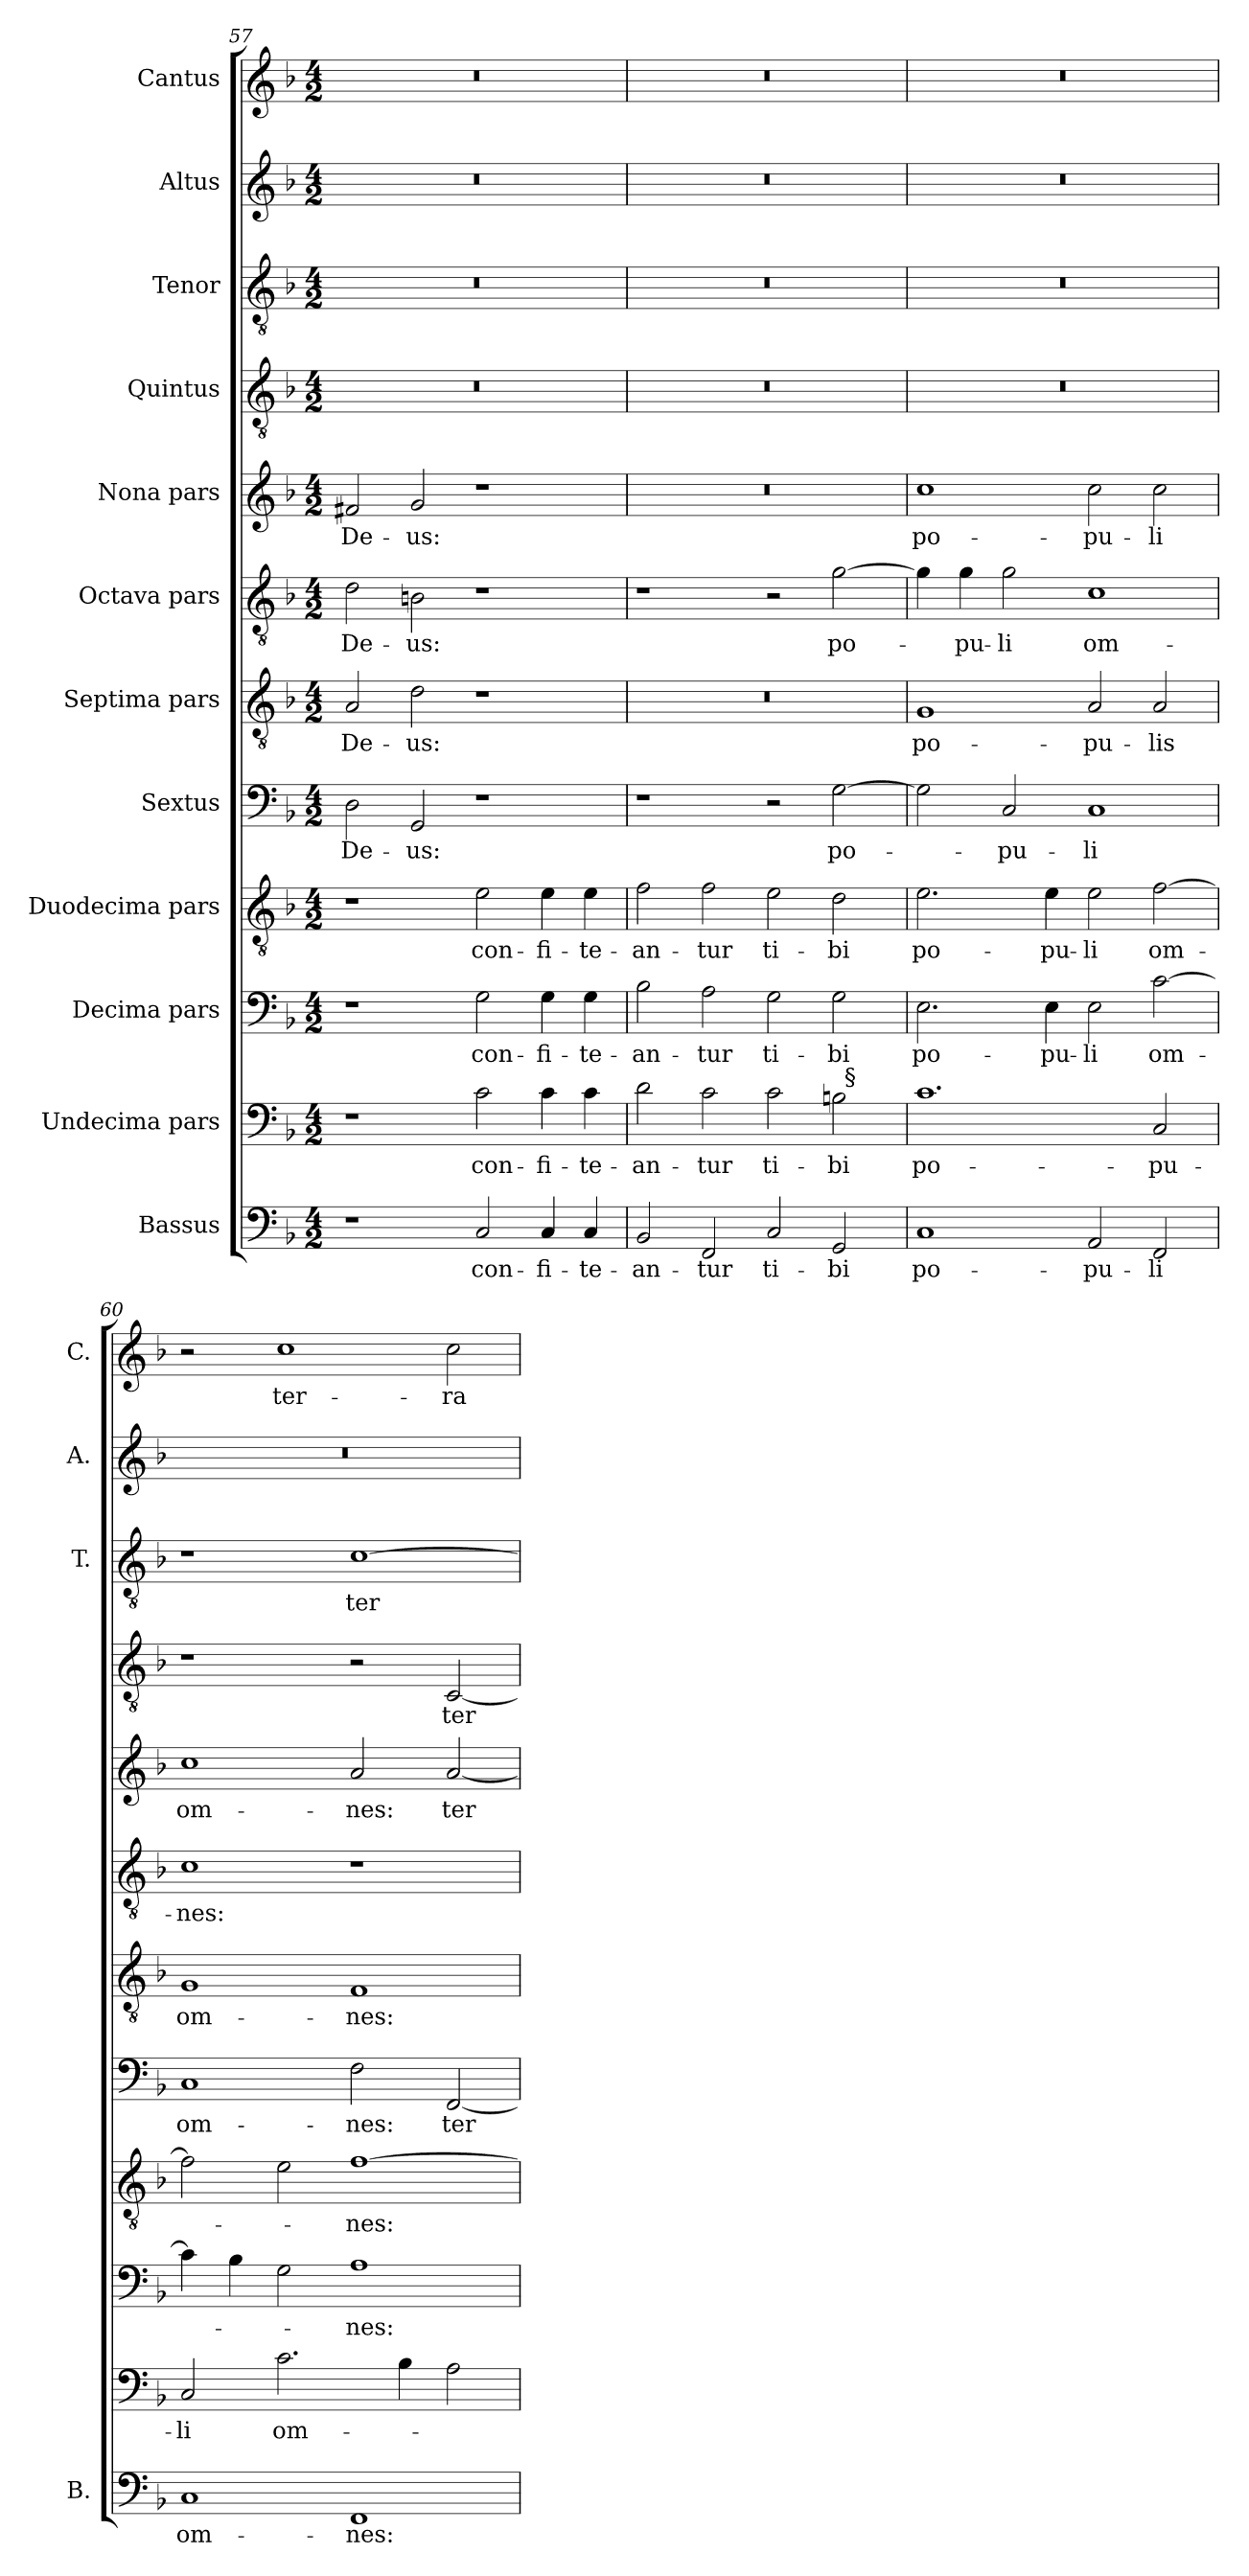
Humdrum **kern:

**kern	**text	**kern	**text	**kern	**text	**kern	**text	**kern	**text	**kern	**text	**kern	**text	**kern	**text	**kern	**text	**kern	**text	**kern	**kern	**text
*part12	*part12	*part11	*part11	*part10	*part10	*part9	*part9	*part8	*part8	*part7	*part7	*part6	*part6	*part5	*part5	*part4	*part4	*part3	*part3	*part2	*part1	*part1
*staff12	*staff12	*staff11	*staff11	*staff10	*staff10	*staff9	*staff9	*staff8	*staff8	*staff7	*staff7	*staff6	*staff6	*staff5	*staff5	*staff4	*staff4	*staff3	*staff3	*staff2	*staff1	*staff1
*I"Bassus	*	*I"Undecima pars	*	*I"Decima pars	*	*I"Duodecima pars	*	*I"Sextus	*	*I"Septima pars	*	*I"Octava pars	*	*I"Nona pars	*	*I"Quintus	*	*I"Tenor	*	*I"Altus	*I"Cantus	*
*I'B.	*	*	*	*	*	*	*	*	*	*	*	*	*	*	*	*	*	*I'T.	*	*I'A.	*I'C.	*
*clefF4	*	*clefF4	*	*clefF4	*	*clefGv2	*	*clefF4	*	*clefGv2	*	*clefGv2	*	*clefG2	*	*clefGv2	*	*clefGv2	*	*clefG2	*clefG2	*
*	*	*	*	*	*	*ITrd7c12	*	*	*	*ITrd7c12	*	*ITrd7c12	*	*	*	*ITrd7c12	*	*ITrd7c12	*	*	*	*
*k[b-]	*	*k[b-]	*	*k[b-]	*	*k[b-]	*	*k[b-]	*	*k[b-]	*	*k[b-]	*	*k[b-]	*	*k[b-]	*	*k[b-]	*	*k[b-]	*k[b-]	*
*F:	*	*F:	*	*F:	*	*F:	*	*F:	*	*F:	*	*F:	*	*F:	*	*F:	*	*F:	*	*F:	*F:	*
*M4/2	*	*M4/2	*	*M4/2	*	*M4/2	*	*M4/2	*	*M4/2	*	*M4/2	*	*M4/2	*	*M4/2	*	*M4/2	*	*M4/2	*M4/2	*
=57	=57	=57	=57	=57	=57	=57	=57	=57	=57	=57	=57	=57	=57	=57	=57	=57	=57	=57	=57	=57	=57	=57
!	!	!	!	!	!	!	!	!	!LO:LY:b	!	!LO:LY:b	!	!LO:LY:b	!	!LO:LY:b	!LO:N:vis=1	!	!LO:N:vis=1	!	!LO:N:vis=1	!LO:N:vis=1	!
1r	.	1r	.	1r	.	1r	.	2D\	De-	2AA/	De-	2D\	De-	2f#X/	De-	0r	.	0r	.	0r	0r	.
!	!	!	!	!	!	!	!	!	!LO:LY:b	!	!LO:LY:b	!	!LO:LY:b	!	!LO:LY:b	!	!	!	!	!	!	!
.	.	.	.	.	.	.	.	2GG/	-us:	2D\	-us:	2BBn\	-us:	2g/	-us:	.	.	.	.	.	.	.
!	!LO:LY:b	!	!LO:LY:b	!	!LO:LY:b	!	!LO:LY:b	!	!	!	!	!	!	!	!	!	!	!	!	!	!	!
2C/	con-	2c\	con-	2G\	con-	2E\	con-	1r	.	1r	.	1r	.	1r	.	.	.	.	.	.	.	.
!	!LO:LY:b	!	!LO:LY:b	!	!LO:LY:b	!	!LO:LY:b	!	!	!	!	!	!	!	!	!	!	!	!	!	!	!
4C/	-fi-	4c\	-fi-	4G\	-fi-	4E\	-fi-	.	.	.	.	.	.	.	.	.	.	.	.	.	.	.
!	!LO:LY:b	!	!LO:LY:b	!	!LO:LY:b	!	!LO:LY:b	!	!	!	!	!	!	!	!	!	!	!	!	!	!	!
4C/	-te-	4c\	-te-	4G\	-te-	4E\	-te-	.	.	.	.	.	.	.	.	.	.	.	.	.	.	.
=58	=58	=58	=58	=58	=58	=58	=58	=58	=58	=58	=58	=58	=58	=58	=58	=58	=58	=58	=58	=58	=58	=58
!	!LO:LY:b	!	!LO:LY:b	!	!LO:LY:b	!	!LO:LY:b	!	!	!LO:N:vis=1	!	!	!	!LO:N:vis=1	!	!LO:N:vis=1	!	!LO:N:vis=1	!	!LO:N:vis=1	!LO:N:vis=1	!
*	*	*^	*	*	*	*	*	*	*	*	*	*	*	*	*	*	*	*	*	*	*	*
2BB-/	-an-	2d\	1ryy	-an-	2B-\	-an-	2F\	-an-	1r	.	0r	.	1r	.	0r	.	0r	.	0r	.	0r	0r	.
!	!LO:LY:b	!	!	!LO:LY:b	!	!LO:LY:b	!	!LO:LY:b	!	!	!	!	!	!	!	!	!	!	!	!	!	!	!
2FF/	-tur	2c\	.	-tur	2A\	-tur	2F\	-tur	.	.	.	.	.	.	.	.	.	.	.	.	.	.	.
!	!LO:LY:b	!	!	!LO:LY:b	!	!LO:LY:b	!	!LO:LY:b	!	!	!	!	!	!	!	!	!	!	!	!	!	!	!
2C/	ti-	2c\	2ryy	ti-	2G\	ti-	2E\	ti-	2r	.	.	.	2r	.	.	.	.	.	.	.	.	.	.
!	!LO:LY:b	!	!	!LO:LY:b	!	!LO:LY:b	!	!LO:LY:b	!	!LO:LY:b	!	!	!	!LO:LY:b	!	!	!	!	!	!	!	!	!
2GG/	-bi	2B\	32ryy	-bi	2G\	-bi	2D\	-bi	[>2G\	po-	.	.	[>2G\	po-	.	.	.	.	.	.	.	.	.
!	!	!	!LO:TX:a:t=§	!	!	!	!	!	!	!	!	!	!	!	!	!	!	!	!	!	!	!	!
.	.	.	4...ryy	.	.	.	.	.	.	.	.	.	.	.	.	.	.	.	.	.	.	.	.
=59	=59	=59	=59	=59	=59	=59	=59	=59	=59	=59	=59	=59	=59	=59	=59	=59	=59	=59	=59	=59	=59	=59	=59
!	!LO:LY:b	!	!	!LO:LY:b	!	!LO:LY:b	!	!LO:LY:b	!	!	!	!LO:LY:b	!	!	!	!LO:LY:b	!LO:N:vis=1	!	!LO:N:vis=1	!	!LO:N:vis=1	!LO:N:vis=1	!
*	*	*v	*v	*	*	*	*	*	*	*	*	*	*	*	*	*	*	*	*	*	*	*	*
1C	po-	1.c	po-	2.E\	po-	2.E\	po-	2G\]	.	1GG	po-	4G\]	.	1cc	po-	0r	.	0r	.	0r	0r	.
!	!	!	!	!	!	!	!	!	!	!	!	!	!LO:LY:b	!	!	!	!	!	!	!	!	!
.	.	.	.	.	.	.	.	.	.	.	.	4G\	-pu-	.	.	.	.	.	.	.	.	.
!	!	!	!	!	!	!	!	!	!LO:LY:b	!	!	!	!LO:LY:b	!	!	!	!	!	!	!	!	!
.	.	.	.	.	.	.	.	2C/	-pu-	.	.	2G\	-li	.	.	.	.	.	.	.	.	.
!	!	!	!	!	!LO:LY:b	!	!LO:LY:b	!	!	!	!	!	!	!	!	!	!	!	!	!	!	!
.	.	.	.	4E\	-pu-	4E\	-pu-	.	.	.	.	.	.	.	.	.	.	.	.	.	.	.
!	!LO:LY:b	!	!	!	!LO:LY:b	!	!LO:LY:b	!	!LO:LY:b	!	!LO:LY:b	!	!LO:LY:b	!	!LO:LY:b	!	!	!	!	!	!	!
2AA/	-pu-	.	.	2E\	-li	2E\	-li	1C	-li	2AA/	-pu-	1C	om-	2cc\	-pu-	.	.	.	.	.	.	.
!	!LO:LY:b	!	!LO:LY:b	!	!LO:LY:b	!	!LO:LY:b	!	!	!	!LO:LY:b	!	!	!	!LO:LY:b	!	!	!	!	!	!	!
2FF/	-li	2C/	-pu-	[>2c\	om-	[>2F\	om-	.	.	2AA/	-lis	.	.	2cc\	-li	.	.	.	.	.	.	.
=60	=60	=60	=60	=60	=60	=60	=60	=60	=60	=60	=60	=60	=60	=60	=60	=60	=60	=60	=60	=60	=60	=60
!	!LO:LY:b	!	!LO:LY:b	!	!	!	!	!	!LO:LY:b	!	!LO:LY:b	!	!LO:LY:b	!	!LO:LY:b	!	!	!	!	!LO:N:vis=1	!	!
1C	om-	2C/	-li	4c\]	.	2F\]	.	1C	om-	1GG	om-	1C	-nes:	1cc	om-	1r	.	1r	.	0r	2r	.
.	.	.	.	4B-\	.	.	.	.	.	.	.	.	.	.	.	.	.	.	.	.	.	.
!	!	!	!LO:LY:b	!	!	!	!	!	!	!	!	!	!	!	!	!	!	!	!	!	!	!LO:LY:b
.	.	2.c\	om-	2G\	.	2E\	.	.	.	.	.	.	.	.	.	.	.	.	.	.	1cc	ter-
!	!LO:LY:b	!	!	!	!LO:LY:b	!	!LO:LY:b	!	!LO:LY:b	!	!LO:LY:b	!	!	!	!LO:LY:b	!	!	!	!LO:LY:b	!	!	!
1FF	-nes:	.	.	1A	-nes:	[>1F	-nes:	2F\	-nes:	1FF	-nes:	1r	.	2a/	-nes:	2r	.	[>1C	ter-	.	.	.
.	.	4B-\	.	.	.	.	.	.	.	.	.	.	.	.	.	.	.	.	.	.	.	.
!	!	!	!	!	!	!	!	!	!LO:LY:b	!	!	!	!	!	!LO:LY:b	!	!LO:LY:b	!	!	!	!	!LO:LY:b
.	.	2A\	.	.	.	.	.	[<2FF/	ter-	.	.	.	.	[<2a/	ter-	[<2CC/	ter-	.	.	.	2cc\	-ra
=	=	=	=	=	=	=	=	=	=	=	=	=	=	=	=	=	=	=	=	=	=	=
*-	*-	*-	*-	*-	*-	*-	*-	*-	*-	*-	*-	*-	*-	*-	*-	*-	*-	*-	*-	*-	*-	*-
